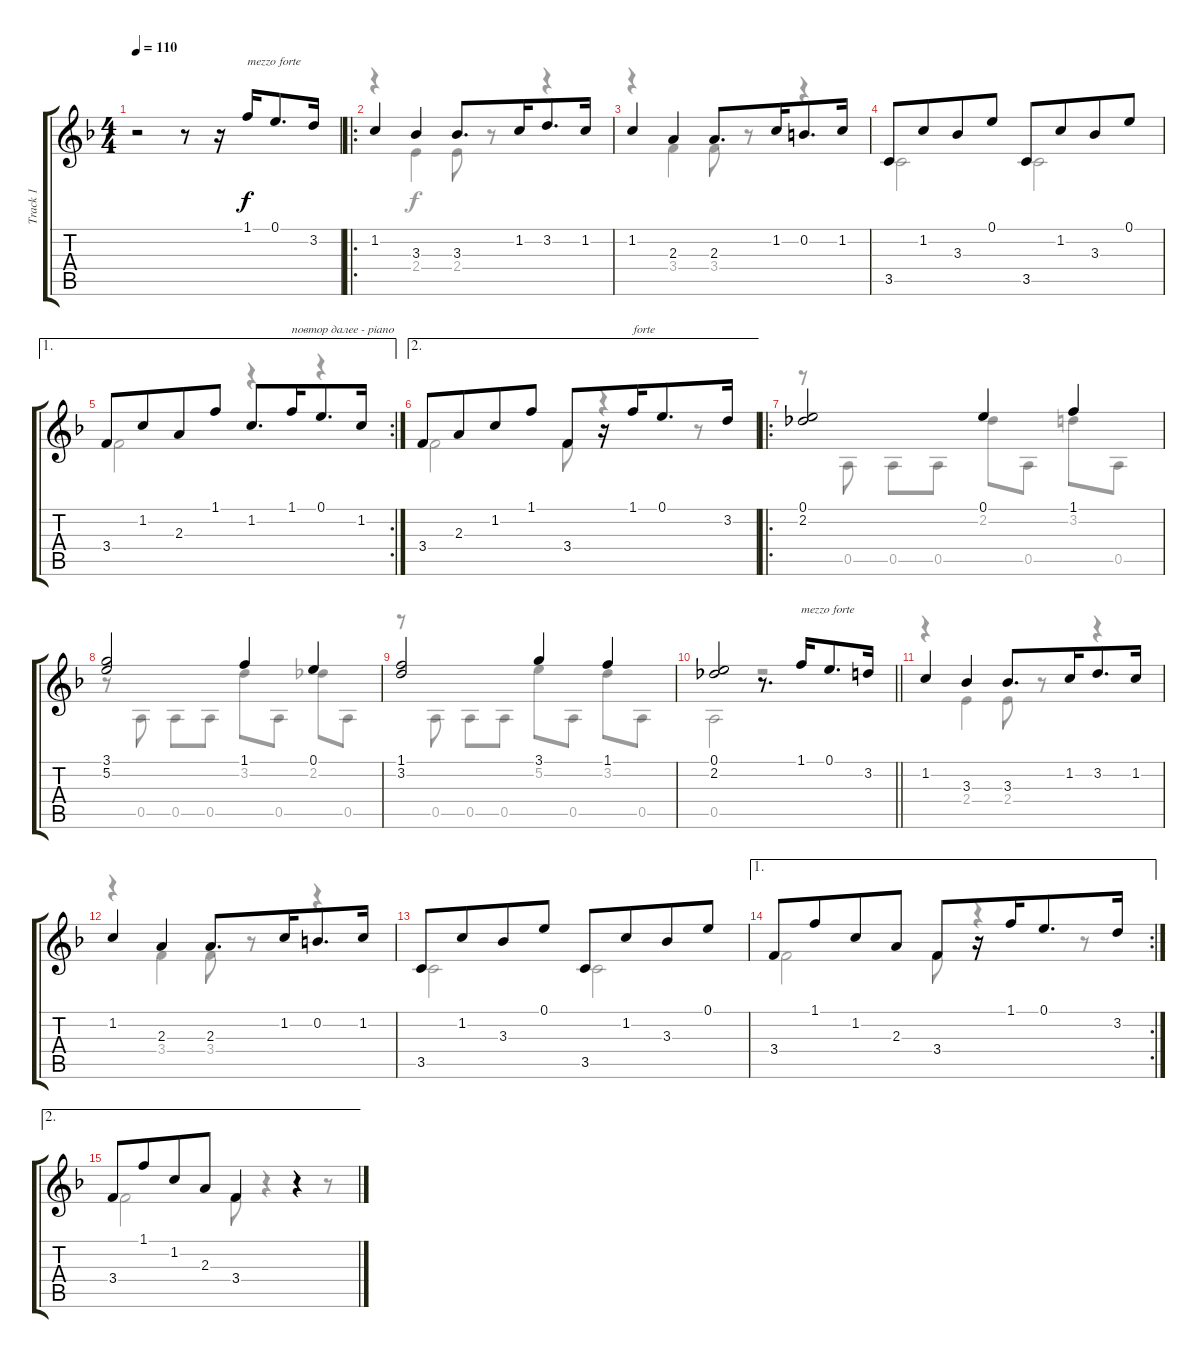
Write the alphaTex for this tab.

\track ("Track 1" "Track 1") {instrument acousticguitarsteel}
\staff {score tabs}
\tuning (E4 B3 G3 D3 A2 E2) {hide}
\voice
\ts (4 4)
\tempo 110
\clef g2
\ks f
r.2{dy f instrument acousticguitarsteel} r.8 r.16 1.1.16{txt "mezzo forte" volume 12 beam Up beam merge} 0.1.8{d beam Up beam merge} 3.2.16{beam Up} |
\ro
1.2.4 3.3.4 3.3.8{d} 1.2.16{beam merge} 3.2.8{d} 1.2.16 |
1.2.4 2.3.4 2.3.8{d} 1.2.16{beam merge} 0.2.8{d} 1.2.16 |
3.5.8 1.2.8{beam merge} 3.3.8 0.1.8 3.5.8 1.2.8{beam merge} 3.3.8 0.1.8 |
\ae 1
\rc 2
3.4.8 1.2.8{beam merge} 2.3.8 1.1.8 1.2.8{d beam merge} 1.1.16{txt "повтор далее - piano" beam merge} 0.1.8{d beam merge} 1.2.16{volume 8} |
\ae 2
3.4.8{beam merge} 2.3.8{beam merge} 1.2.8{beam merge} 1.1.8 3.4.8 r.16 1.1.16{txt "forte" volume 16 beam Up beam merge} 0.1.8{d beam Up beam merge} 3.2.16{beam Up} |
\ro
(0.1 2.2).2{volume 16} 0.1.4 1.1.4 |
(3.1 5.2).2 1.1.4 0.1.4 |
(1.1 3.2).2 3.1.4 1.1.4 |
\barLineRight lightlight
(0.1 2.2).2 r.8{d} 1.1.16{txt "mezzo forte" volume 12 beam Up beam merge} 0.1.8{d beam Up beam merge} 3.2.16{beam Up} |
1.2.4 3.3.4 3.3.8{d} 1.2.16{beam merge} 3.2.8{d} 1.2.16 |
1.2.4 2.3.4 2.3.8{d} 1.2.16{beam merge} 0.2.8{d} 1.2.16 |
3.5.8 1.2.8{beam merge} 3.3.8 0.1.8 3.5.8 1.2.8{beam merge} 3.3.8 0.1.8 |
\ae 1
\rc 2
3.4.8{beam merge} 1.1.8{beam merge} 1.2.8{beam merge} 2.3.8 3.4.8 r.16 1.1.16{beam Up beam merge} 0.1.8{d beam Up beam merge} 3.2.16{beam Up} |
\ae 2
3.4.8{volume 12 beam merge} 1.1.8{beam merge} 1.2.8{beam merge} 2.3.8 3.4.4 r.4
\voice
\clef g2
\ottava regular
\simile none
\ks f
|
r.4 2.4.4 2.4.8 r.8 r.4 |
r.4 3.4.4 3.4.8 r.8 r.4 |
3.5.2 3.5.2 |
3.4.2 r.4 r.4 |
3.4.2 3.4.8 r.4 r.8 |
r.8 0.5.8 0.5.8 0.5.8 2.2.8 0.5.8 3.2.8 0.5.8 |
r.8 0.5.8 0.5.8 0.5.8 3.2.8 0.5.8 2.2.8 0.5.8 |
r.8 0.5.8 0.5.8 0.5.8 5.2.8 0.5.8 3.2.8 0.5.8 |
\barLineRight lightlight
0.5.2 r.2 |
r.4 2.4.4 2.4.8 r.8 r.4 |
r.4 3.4.4 3.4.8 r.8 r.4 |
3.5.2 3.5.2 |
3.4.2 3.4.8 r.4 r.8 |
3.4.2 3.4.8 r.4 r.8
